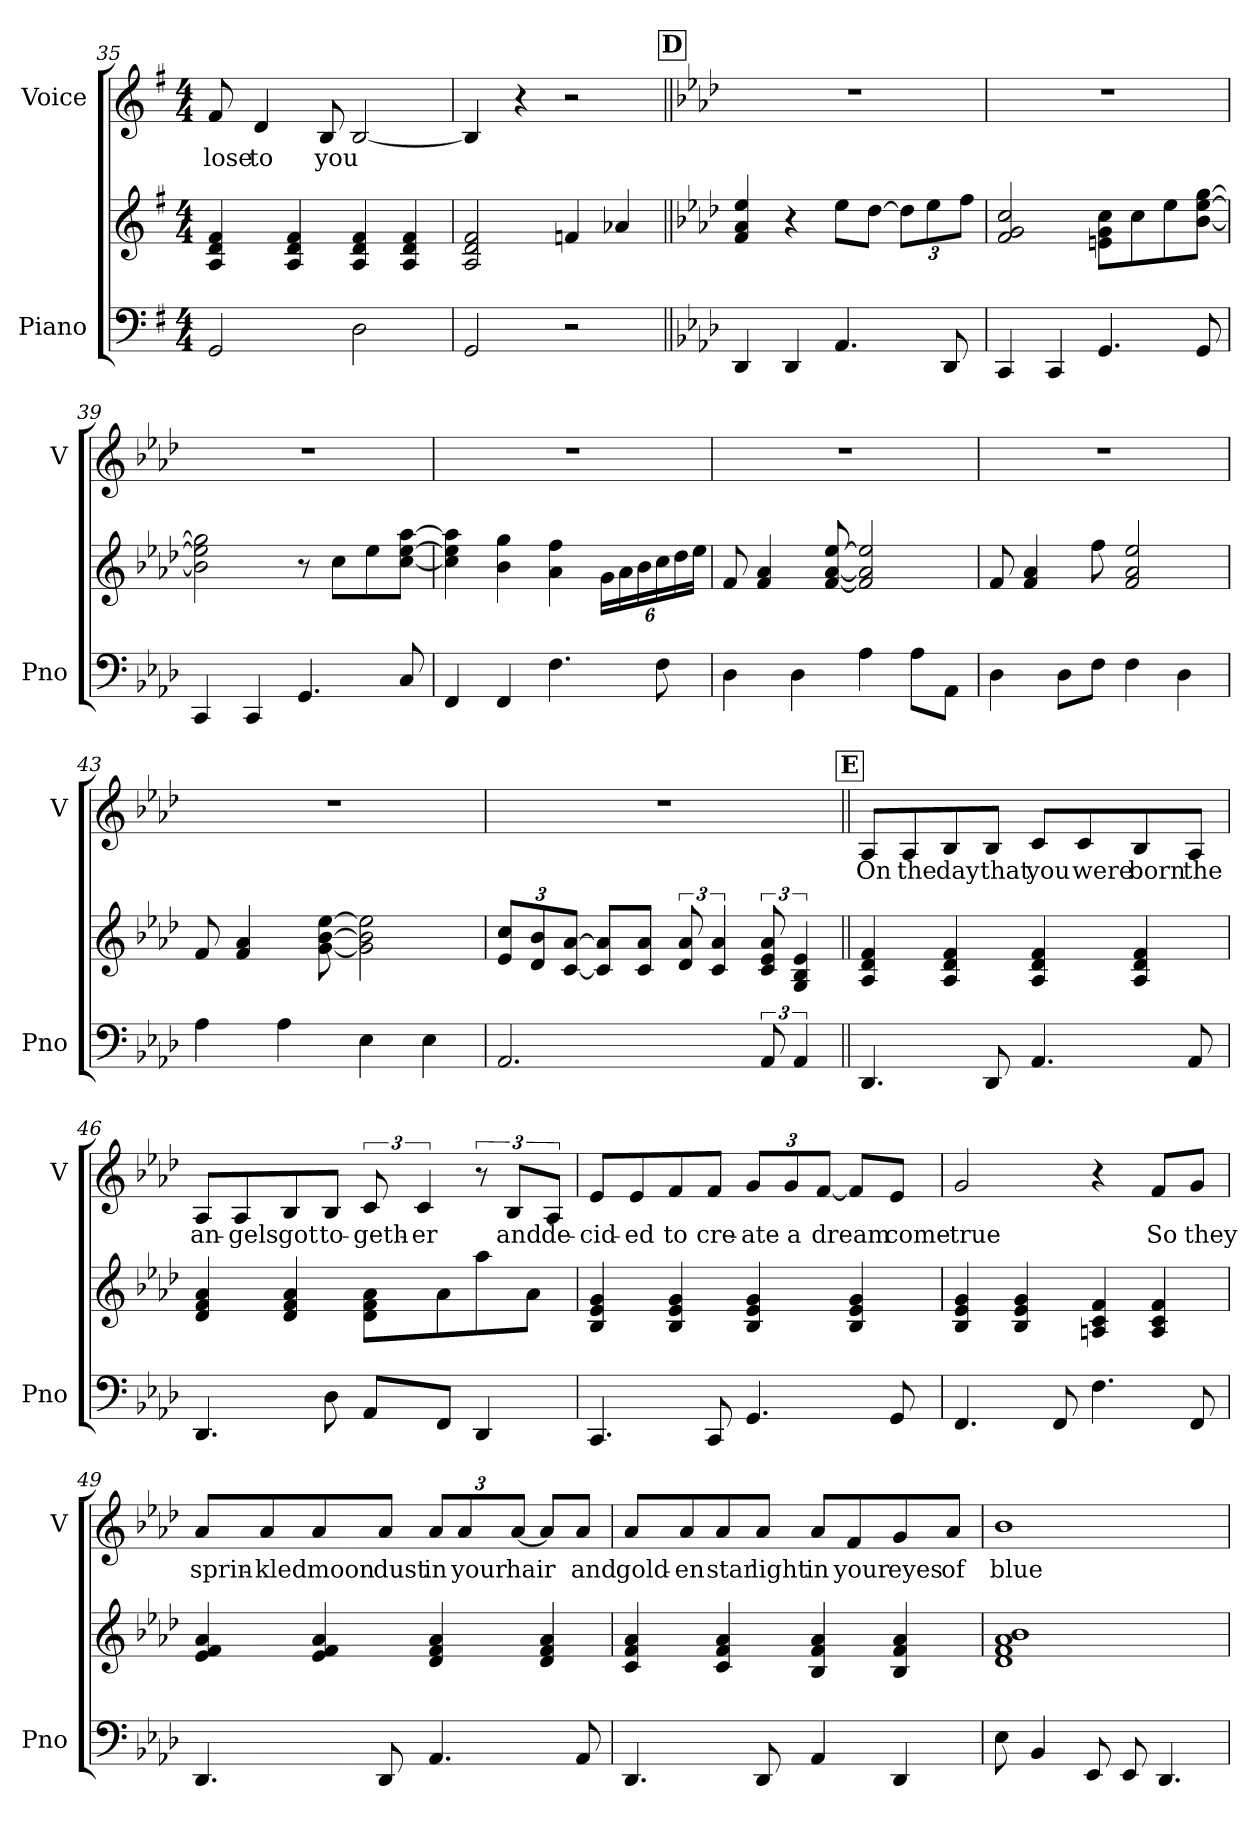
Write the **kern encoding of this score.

**kern	**kern	**kern	**text
*part2	*part2	*part1	*part1
*staff3	*staff2	*staff1	*staff1
*I"Piano	*	*I"Voice	*
*I'Pno	*	*I'V	*
!!LO:PB:g=z
*clefF4	*clefG2	*clefG2	*
*k[f#]	*k[f#]	*k[f#]	*
*M4/4	*M4/4	*M4/4	*
=35	=35	=35	=35
!	!	!	!LO:LY:b
2GG/	4A/ 4d/ 4f#/	8f#/	-lose
!	!	!	!LO:LY:b
.	.	4d/	to
.	4A/ 4d/ 4f#/	.	.
!	!	!	!LO:LY:b
.	.	8B/	you
2D\	4A/ 4d/ 4f#/	[2B/	.
.	4A/ 4d/ 4f#/	.	.
=36	=36	=36	=36
2GG/	2A/ 2d/ 2f#/	4B/]	.
.	.	4r	.
2r	4fn/	2r	.
.	4a-X/	.	.
!!LO:REH:place=s1:a:B:fs=14:t=D
=37||	=37||	=37||	=37||
*k[b-e-a-d-]	*k[b-e-a-d-]	*k[b-e-a-d-]	*
4DD-/	4f/ 4a-/ 4ee-/	1r	.
4DD-/	4r	.	.
4.AA-/	8ee-\L	.	.
.	[8dd-\J	.	.
*	*Xbrackettup	*	*
.	12dd-\L]	.	.
.	12ee-\	.	.
8DD-/	.	.	.
.	12ff\J	.	.
=38	=38	=38	=38
4CC/	2f/ 2g/ 2cc/	1r	.
4CC/	.	.	.
4.GG/	8en\ 8g\ 8cc\L	.	.
.	8cc\	.	.
.	8ee-\	.	.
8GG/	[8b-\ [8ee-\ [8gg\J	.	.
!!LO:LB:g=z
=39	=39	=39	=39
4CC/	2b-\] 2ee-\] 2gg\]	1r	.
4CC/	.	.	.
4.GG/	8r	.	.
.	8cc\L	.	.
.	8ee-\	.	.
8C/	[8cc\ [8ee-\ [8aa-\J	.	.
=40	=40	=40	=40
4FF/	4cc\] 4ee-\] 4aa-\]	1r	.
4FF/	4b-\ 4gg\	.	.
4.F\	4a-\ 4ff\	.	.
.	24g\LL	.	.
.	24a-\	.	.
.	24b-\	.	.
8F\	24cc\	.	.
.	24dd-\	.	.
.	24ee-\JJ	.	.
=41	=41	=41	=41
4D-\	8f/	1r	.
.	4f/ 4a-/	.	.
4D-\	.	.	.
.	[8f/ [8a-/ [8ee-/	.	.
4A-\	2f/] 2a-/] 2ee-/]	.	.
8A-\L	.	.	.
8AA-\J	.	.	.
=42	=42	=42	=42
4D-\	8f/	1r	.
.	4f/ 4a-/	.	.
8D-\L	.	.	.
8F\J	8ff\	.	.
4F\	2f/ 2a-/ 2ee-/	.	.
4D-\	.	.	.
!!LO:LB:g=z
=43	=43	=43	=43
4A-\	8f/	1r	.
.	4f/ 4a-/	.	.
4A-\	.	.	.
.	[8g\ [8b-\ [8ee-\	.	.
4E-\	2g\] 2b-\] 2ee-\]	.	.
4E-\	.	.	.
=44	=44	=44	=44
2.AA-/	12e-/ 12cc/L	1r	.
.	12d-/ 12b-/	.	.
.	[12c/ [12a-/J	.	.
.	8c/] 8a-/]L	.	.
.	8c/ 8a-/J	.	.
*	*brackettup	*	*
.	12d-/ 12a-/	.	.
.	6c/ 6a-/	.	.
12AA-/	12c/ 12e-/ 12a-/	.	.
6AA-/	6G/ 6B-/ 6e-/	.	.
!!LO:REH:place=s1:a:B:fs=14:t=E
=45||	=45||	=45||	=45||
!	!	!	!LO:LY:b
4.DD-/	4A-/ 4d-/ 4f/	8A-/L	On
!	!	!	!LO:LY:b
.	.	8A-/	the
!	!	!	!LO:LY:b
.	4A-/ 4d-/ 4f/	8B-/	day
!	!	!	!LO:LY:b
8DD-/	.	8B-/J	that
!	!	!	!LO:LY:b
4.AA-/	4A-/ 4d-/ 4f/	8c/L	you
!	!	!	!LO:LY:b
.	.	8c/	were
!	!	!	!LO:LY:b
.	4A-/ 4d-/ 4f/	8B-/	born
!	!	!	!LO:LY:b
8AA-/	.	8A-/J	the
!!LO:LB:g=z
=46	=46	=46	=46
!	!	!	!LO:LY:b
4.DD-/	4d-/ 4f/ 4a-/	8A-/L	an-
!	!	!	!LO:LY:b
.	.	8A-/	-gels
!	!	!	!LO:LY:b
.	4d-/ 4f/ 4a-/	8B-/	got
!	!	!	!LO:LY:b
8D-\	.	8B-/J	to-
!	!	!	!LO:LY:b
8AA-/L	8d-\ 8f\ 8a-\L	12c/	-geth-
!	!	!	!LO:LY:b
.	.	6c/	-er
8FF/J	8a-\	.	.
4DD-/	8aa-\	12r	.
!	!	!	!LO:LY:b
.	.	12B-/L	and
.	8a-\J	.	.
!	!	!	!LO:LY:b
.	.	12A-/J	de-
=47	=47	=47	=47
!	!	!	!LO:LY:b
4.CC/	4B-/ 4e-/ 4g/	8e-/L	-cid-
!	!	!	!LO:LY:b
.	.	8e-/	-ed
!	!	!	!LO:LY:b
.	4B-/ 4e-/ 4g/	8f/	to
!	!	!	!LO:LY:b
8CC/	.	8f/J	cre-
*	*	*Xbrackettup	*
!	!	!	!LO:LY:b
4.GG/	4B-/ 4e-/ 4g/	12g/L	-ate
!	!	!	!LO:LY:b
.	.	12g/	a
!	!	!	!LO:LY:b
.	.	[12f/J	dream
.	4B-/ 4e-/ 4g/	8f/L]	.
!	!	!	!LO:LY:b
8GG/	.	8e-/J	come
=48	=48	=48	=48
!	!	!	!LO:LY:b
4.FF/	4B-/ 4e-/ 4g/	2g/	true
.	4B-/ 4e-/ 4g/	.	.
8FF/	.	.	.
4.F\	4An/ 4c/ 4f/	4r	.
!	!	!	!LO:LY:b
.	4A/ 4c/ 4f/	8f/L	So
!	!	!	!LO:LY:b
8FF/	.	8g/J	they
!!LO:LB:g=z
=49	=49	=49	=49
!	!	!	!LO:LY:b
4.DD-/	4e-/ 4f/ 4a-/	8a-/L	sprin-
!	!	!	!LO:LY:b
.	.	8a-/	-kled
!	!	!	!LO:LY:b
.	4e-/ 4f/ 4a-/	8a-/	moon
!	!	!	!LO:LY:b
8DD-/	.	8a-/J	dust
!	!	!	!LO:LY:b
4.AA-/	4d-/ 4f/ 4a-/	12a-/L	in
!	!	!	!LO:LY:b
.	.	12a-/	your
!	!	!	!LO:LY:b
.	.	[12a-/J	hair
.	4d-/ 4f/ 4a-/	8a-/L]	.
!	!	!	!LO:LY:b
8AA-/	.	8a-/J	and
=50	=50	=50	=50
!	!	!	!LO:LY:b
4.DD-/	4c/ 4f/ 4a-/	8a-/L	gold-
!	!	!	!LO:LY:b
.	.	8a-/	-en
!	!	!	!LO:LY:b
.	4c/ 4f/ 4a-/	8a-/	star
!	!	!	!LO:LY:b
8DD-/	.	8a-/J	light
!	!	!	!LO:LY:b
4AA-/	4B-/ 4f/ 4a-/	8a-/L	in
!	!	!	!LO:LY:b
.	.	8f/	your
!	!	!	!LO:LY:b
4DD-/	4B-/ 4f/ 4a-/	8g/	eyes
!	!	!	!LO:LY:b
.	.	8a-/J	of
=51	=51	=51	=51
!	!	!	!LO:LY:b
8E-\	1d- 1f 1a- 1b-	1b-	blue
4BB-/	.	.	.
8EE-/	.	.	.
8EE-/	.	.	.
4.DD-/	.	.	.
=	=	=	=
*-	*-	*-	*-
